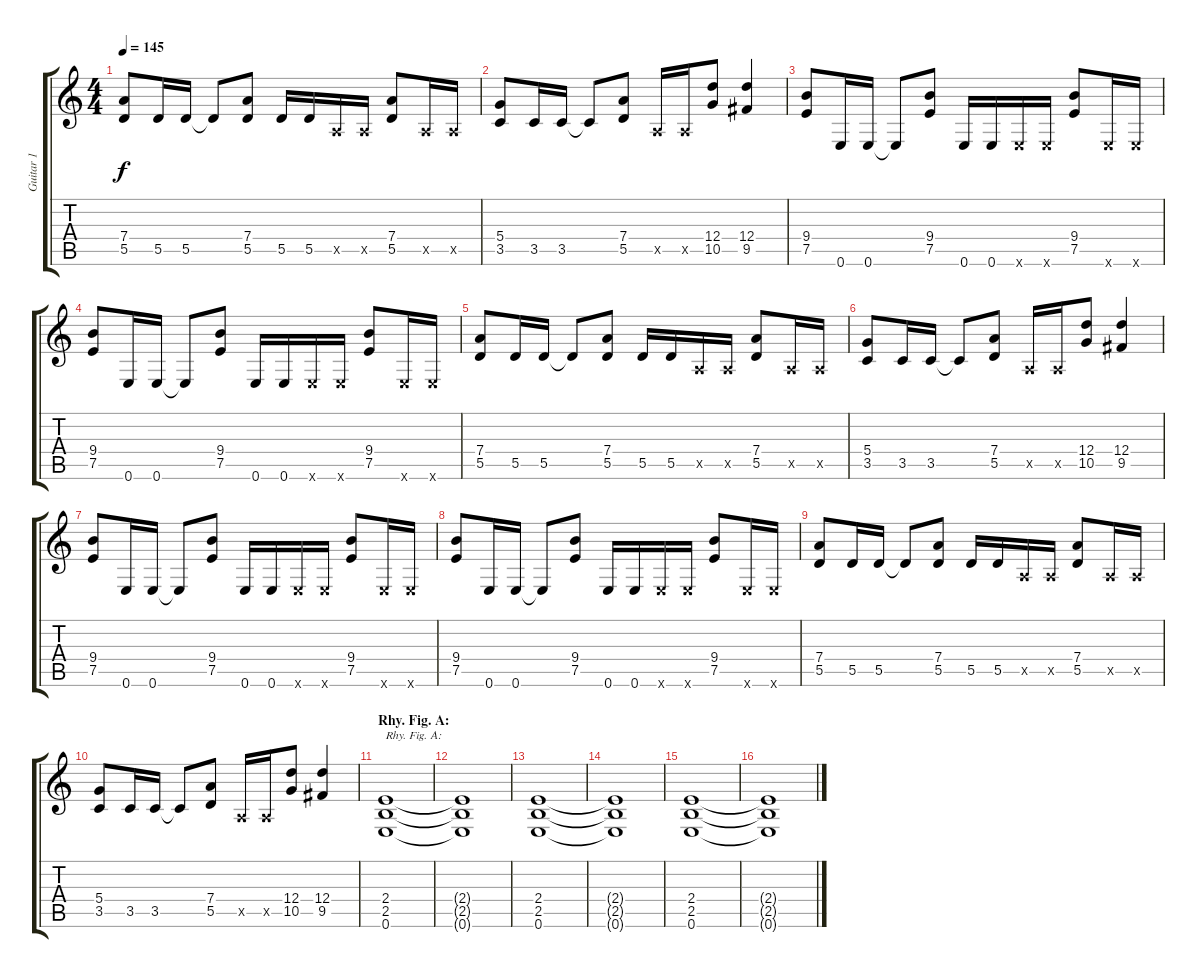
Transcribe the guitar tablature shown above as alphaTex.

\track ("Guitar 1" "Guitar 1") {instrument distortionguitar}
\staff {score tabs}
\tuning (E4 B3 G3 D3 A2 E2) {hide}
\ts (4 4)
\tempo 145
\clef g2
\ks c
(7.4 5.5).8{dy f} 5.5.16 5.5.16 5.5{t}.8 (7.4 5.5).8 5.5.16 5.5.16 0.5{x}.16 0.5{x}.16 (7.4 5.5).8 0.5{x}.16 0.5{x}.16 |
(5.4 3.5).8 3.5.16 3.5.16 3.5{t}.8 (7.4 5.5).8 0.5{x}.16 0.5{x}.16 (12.4 10.5).8 (12.4 9.5).4 |
(9.4 7.5).8 0.6.16 0.6.16 0.6{t}.8 (9.4 7.5).8 0.6.16 0.6.16 0.6{x}.16 0.6{x}.16 (9.4 7.5).8 0.6{x}.16 0.6{x}.16 |
(9.4 7.5).8 0.6.16 0.6.16 0.6{t}.8 (9.4 7.5).8 0.6.16 0.6.16 0.6{x}.16 0.6{x}.16 (9.4 7.5).8 0.6{x}.16 0.6{x}.16 |
(7.4 5.5).8 5.5.16 5.5.16 5.5{t}.8 (7.4 5.5).8 5.5.16 5.5.16 0.5{x}.16 0.5{x}.16 (7.4 5.5).8 0.5{x}.16 0.5{x}.16 |
(5.4 3.5).8 3.5.16 3.5.16 3.5{t}.8 (7.4 5.5).8 0.5{x}.16 0.5{x}.16 (12.4 10.5).8 (12.4 9.5).4 |
(9.4 7.5).8 0.6.16 0.6.16 0.6{t}.8 (9.4 7.5).8 0.6.16 0.6.16 0.6{x}.16 0.6{x}.16 (9.4 7.5).8 0.6{x}.16 0.6{x}.16 |
(9.4 7.5).8 0.6.16 0.6.16 0.6{t}.8 (9.4 7.5).8 0.6.16 0.6.16 0.6{x}.16 0.6{x}.16 (9.4 7.5).8 0.6{x}.16 0.6{x}.16 |
(7.4 5.5).8 5.5.16 5.5.16 5.5{t}.8 (7.4 5.5).8 5.5.16 5.5.16 0.5{x}.16 0.5{x}.16 (7.4 5.5).8 0.5{x}.16 0.5{x}.16 |
(5.4 3.5).8 3.5.16 3.5.16 3.5{t}.8 (7.4 5.5).8 0.5{x}.16 0.5{x}.16 (12.4 10.5).8 (12.4 9.5).4 |
\section ("" "Rhy. Fig. A:")
(2.4 2.5 0.6).1{txt "Rhy. Fig. A:"} |
(2.4{t} 2.5{t} 0.6{t}).1 |
(2.4 2.5 0.6).1 |
(2.4{t} 2.5{t} 0.6{t}).1 |
(2.4 2.5 0.6).1 |
(2.4{t} 2.5{t} 0.6{t}).1
